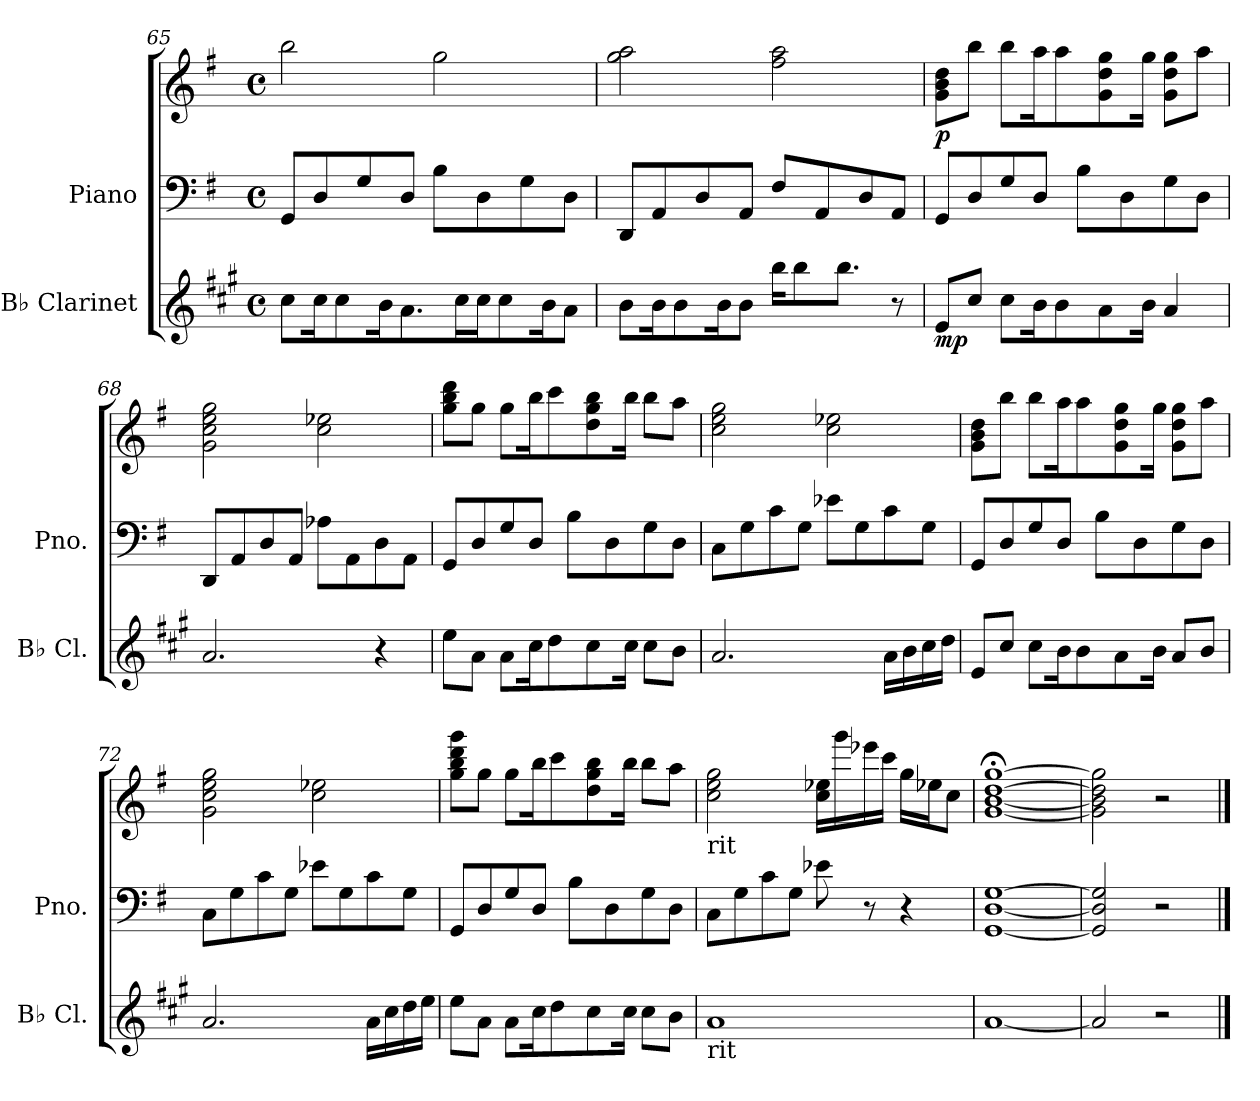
**kern	**dynam	**kern	**kern	**dynam
*part2	*part2	*part1	*part1	*part1
*staff3	*staff3	*staff2	*staff1	*staff1/2
*I"B♭ Clarinet	*	*I"Piano	*	*
*I'B♭ Cl.	*	*I'Pno.	*	*
*clefG2	*	*clefF4	*clefG2	*
*ITrd1c2	*	*	*	*
*k[f#]	*	*k[f#]	*k[f#]	*
*M4/4	*	*M4/4	*M4/4	*
*met(c)	*	*met(c)	*met(c)	*
=65	=65	=65	=65	=65
8b\L	.	8GG/L	2bb\	.
16b\K	.	8D/	.	.
8b\	.	.	.	.
.	.	8G/	.	.
16a\K	.	.	.	.
8.g\	.	8D/J	.	.
.	.	8B\L	2gg\	.
16b\L	.	.	.	.
16b\J	.	8D\	.	.
8b\	.	.	.	.
.	.	8G\	.	.
16a\K	.	.	.	.
8g\J	.	8D\J	.	.
=66	=66	=66	=66	=66
8a\L	.	8DD/L	2gg\ 2aa\	.
16a\K	.	8AA/	.	.
8a\	.	.	.	.
.	.	8D/	.	.
16a\K	.	.	.	.
8a\J	.	8AA/J	.	.
16aa\KL	.	8F#/L	2ff#\ 2aa\	.
8aa\	.	.	.	.
.	.	8AA/	.	.
8.aa\J	.	.	.	.
.	.	8D/	.	.
8r	.	8AA/J	.	.
!!LO:PB:g=z
=67	=67	=67	=67	=67
!	!LO:DY:b	!	!	!LO:DY:a=2
8d/L	mp	8GG/L	8g\ 8b\ 8dd\L	p
8b/J	.	8D/	8bb\J	.
8b\L	.	8G/	8bb\L	.
16a\K	.	8D/J	16aa\K	.
8a\	.	.	8aa\	.
.	.	8B\L	.	.
8g\	.	.	8g\ 8dd\ 8gg\	.
.	.	8D\	.	.
16a\Jk	.	.	16gg\Jk	.
4g/	.	8G\	8g\ 8dd\ 8gg\L	.
.	.	8D\J	8aa\J	.
=68	=68	=68	=68	=68
2.g/	.	8DD/L	2g\ 2cc\ 2ee\ 2gg\	.
.	.	8AA/	.	.
.	.	8D/	.	.
.	.	8AA/J	.	.
.	.	8A-X\L	2cc\ 2ee-X\	.
.	.	8AA\	.	.
4r	.	8D\	.	.
.	.	8AA\J	.	.
=69	=69	=69	=69	=69
8dd\L	.	8GG/L	8gg\ 8bb\ 8ddd\L	.
8g\J	.	8D/	8gg\J	.
8g\L	.	8G/	8gg\L	.
16b\K	.	8D/J	16bb\K	.
8cc\	.	.	8ccc\	.
.	.	8B\L	.	.
8b\	.	.	8dd\ 8gg\ 8bb\	.
.	.	8D\	.	.
16b\Jk	.	.	16bb\Jk	.
8b\L	.	8G\	8bb\L	.
8a\J	.	8D\J	8aa\J	.
!!LO:LB:g=z
=70	=70	=70	=70	=70
2.g/	.	8C\L	2cc\ 2ee\ 2gg\	.
.	.	8G\	.	.
.	.	8c\	.	.
.	.	8G\J	.	.
.	.	8e-X\L	2cc\ 2ee-X\	.
.	.	8G\	.	.
16g\LL	.	8c\	.	.
16a\	.	.	.	.
16b\	.	8G\J	.	.
16cc\JJ	.	.	.	.
=71	=71	=71	=71	=71
8d/L	.	8GG/L	8g\ 8b\ 8dd\L	.
8b/J	.	8D/	8bb\J	.
8b\L	.	8G/	8bb\L	.
16a\K	.	8D/J	16aa\K	.
8a\	.	.	8aa\	.
.	.	8B\L	.	.
8g\	.	.	8g\ 8dd\ 8gg\	.
.	.	8D\	.	.
16a\Jk	.	.	16gg\Jk	.
8g/L	.	8G\	8g\ 8dd\ 8gg\L	.
8a/J	.	8D\J	8aa\J	.
=72	=72	=72	=72	=72
2.g/	.	8C\L	2g\ 2cc\ 2ee\ 2gg\	.
.	.	8G\	.	.
.	.	8c\	.	.
.	.	8G\J	.	.
.	.	8e-X\L	2cc\ 2ee-X\	.
.	.	8G\	.	.
16g\LL	.	8c\	.	.
16b\	.	.	.	.
16cc\	.	8G\J	.	.
16dd\JJ	.	.	.	.
!!LO:LB:g=z
=73	=73	=73	=73	=73
8dd\L	.	8GG/L	8gg\ 8bb\ 8ddd\ 8ggg\L	.
8g\J	.	8D/	8gg\J	.
8g\L	.	8G/	8gg\L	.
16b\K	.	8D/J	16bb\K	.
8cc\	.	.	8ccc\	.
.	.	8B\L	.	.
8b\	.	.	8dd\ 8gg\ 8bb\	.
.	.	8D\	.	.
16b\Jk	.	.	16bb\Jk	.
8b\L	.	8G\	8bb\L	.
8a\J	.	8D\J	8aa\J	.
=74	=74	=74	=74	=74
!	!	!	!LO:TX:b:t=rit	!
!LO:TX:b:t=rit	!	!	!	!
1g	.	8C\L	2cc\ 2ee\ 2gg\	.
.	.	8G\	.	.
.	.	8c\	.	.
.	.	8G\J	.	.
.	.	8e-X\	16cc\ 16ee-X\LL	.
.	.	.	16ggg\	.
.	.	8r	16eee-X\	.
.	.	.	16ccc\JJ	.
.	.	4r	16gg\LL	.
.	.	.	16ee-X\J	.
.	.	.	8cc\J	.
=75	=75	=75	=75	=75
[1g	.	[1GG [1D [1G	[1g;< [1b;< [1dd;< [1gg;<	.
=76	=76	=76	=76	=76
2g/]	.	2GG/] 2D/] 2G/]	2g\] 2b\] 2dd\] 2gg\]	.
2r	.	2r	2r	.
==	==	==	==	==
*-	*-	*-	*-	*-
